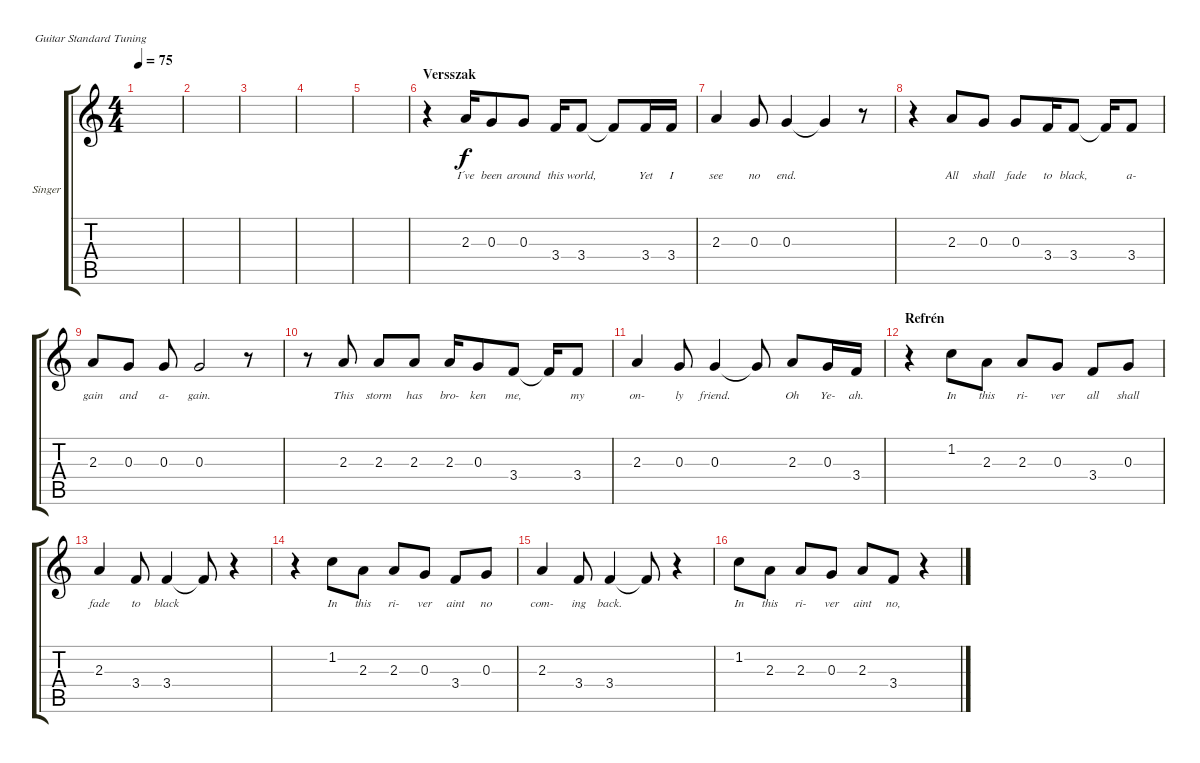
\defaultSystemsLayout 4
\bracketExtendMode groupsimilarinstruments
\firstSystemTrackNameOrientation horizontal
\otherSystemsTrackNameOrientation horizontal
\track ("Zakk Wylde: Voice" "Singer") {instrument electricguitarclean}
\staff {score tabs}
\tuning (E4 B3 G3 D3 A2 E2)
\ts (4 4)
\tempo 75
\clef g2
\scale
0.333333
\ks c
|
\scale
0.333333 |
\scale
0.333333 |
\scale
0.333333 |
\scale
0.333333 |
\section ("" "Versszak")
\scale
0.333333 r.4 2.3.16{lyrics (0 "I´ve") lyrics (1 "") lyrics (2 "") lyrics (3 "") lyrics (4 "")} 0.3.8{lyrics (0 "been") lyrics (1 "") lyrics (2 "") lyrics (3 "") lyrics (4 "")} 0.3.8{lyrics (0 "around") lyrics (1 "") lyrics (2 "") lyrics (3 "") lyrics (4 "")} 3.4.16{lyrics (0 "this") lyrics (1 "") lyrics (2 "") lyrics (3 "") lyrics (4 "")} 3.4.8{lyrics (0 "world,") lyrics (1 "") lyrics (2 "") lyrics (3 "") lyrics (4 "")} 3.4{t}.8{lyrics (0 "") lyrics (1 "") lyrics (2 "") lyrics (3 "") lyrics (4 "")} 3.4.16{lyrics (0 "Yet") lyrics (1 "") lyrics (2 "") lyrics (3 "") lyrics (4 "")} 3.4.16{lyrics (0 "I") lyrics (1 "") lyrics (2 "") lyrics (3 "") lyrics (4 "")} |
\scale
0.333333 2.3.4{lyrics (0 "see") lyrics (1 "") lyrics (2 "") lyrics (3 "") lyrics (4 "")} 0.3.8{lyrics (0 "no") lyrics (1 "") lyrics (2 "") lyrics (3 "") lyrics (4 "")} 0.3.4{lyrics (0 "end.") lyrics (1 "") lyrics (2 "") lyrics (3 "") lyrics (4 "")} 0.3{t}.4{lyrics (0 "") lyrics (1 "") lyrics (2 "") lyrics (3 "") lyrics (4 "")} r.8 |
\scale
0.333333 r.4 2.3.8{lyrics (0 "All") lyrics (1 "") lyrics (2 "") lyrics (3 "") lyrics (4 "")} 0.3.8{lyrics (0 "shall") lyrics (1 "") lyrics (2 "") lyrics (3 "") lyrics (4 "")} 0.3.8{lyrics (0 "fade") lyrics (1 "") lyrics (2 "") lyrics (3 "") lyrics (4 "")} 3.4.16{lyrics (0 "to") lyrics (1 "") lyrics (2 "") lyrics (3 "") lyrics (4 "")} 3.4.8{lyrics (0 "black,") lyrics (1 "") lyrics (2 "") lyrics (3 "") lyrics (4 "")} 3.4{t}.16{lyrics (0 "") lyrics (1 "") lyrics (2 "") lyrics (3 "") lyrics (4 "")} 3.4.8{lyrics (0 "a-") lyrics (1 "") lyrics (2 "") lyrics (3 "") lyrics (4 "")} |
\scale
0.333333 2.3.8{lyrics (0 "gain") lyrics (1 "") lyrics (2 "") lyrics (3 "") lyrics (4 "")} 0.3.8{lyrics (0 "and") lyrics (1 "") lyrics (2 "") lyrics (3 "") lyrics (4 "")} 0.3.8{lyrics (0 "a-") lyrics (1 "") lyrics (2 "") lyrics (3 "") lyrics (4 "")} 0.3.2{lyrics (0 "gain.") lyrics (1 "") lyrics (2 "") lyrics (3 "") lyrics (4 "")} r.8 |
\scale
0.333333 r.8 2.3.8{lyrics (0 "This") lyrics (1 "") lyrics (2 "") lyrics (3 "") lyrics (4 "")} 2.3.8{lyrics (0 "storm") lyrics (1 "") lyrics (2 "") lyrics (3 "") lyrics (4 "")} 2.3.8{lyrics (0 "has") lyrics (1 "") lyrics (2 "") lyrics (3 "") lyrics (4 "")} 2.3.16{lyrics (0 "bro-") lyrics (1 "") lyrics (2 "") lyrics (3 "") lyrics (4 "")} 0.3.8{lyrics (0 "ken") lyrics (1 "") lyrics (2 "") lyrics (3 "") lyrics (4 "")} 3.4.8{lyrics (0 "me,") lyrics (1 "") lyrics (2 "") lyrics (3 "") lyrics (4 "")} 3.4{t}.16{lyrics (0 "") lyrics (1 "") lyrics (2 "") lyrics (3 "") lyrics (4 "")} 3.4.8{lyrics (0 "my") lyrics (1 "") lyrics (2 "") lyrics (3 "") lyrics (4 "")} |
\scale
0.333333 2.3.4{lyrics (0 "on-") lyrics (1 "") lyrics (2 "") lyrics (3 "") lyrics (4 "")} 0.3.8{lyrics (0 "ly") lyrics (1 "") lyrics (2 "") lyrics (3 "") lyrics (4 "")} 0.3.4{lyrics (0 "friend.") lyrics (1 "") lyrics (2 "") lyrics (3 "") lyrics (4 "")} 0.3{t}.8{lyrics (0 "") lyrics (1 "") lyrics (2 "") lyrics (3 "") lyrics (4 "")} 2.3.8{lyrics (0 "Oh") lyrics (1 "") lyrics (2 "") lyrics (3 "") lyrics (4 "")} 0.3.16{lyrics (0 "Ye-") lyrics (1 "") lyrics (2 "") lyrics (3 "") lyrics (4 "")} 3.4.16{lyrics (0 "ah.") lyrics (1 "") lyrics (2 "") lyrics (3 "") lyrics (4 "")} |
\section ("" "Refrén")
\scale
0.333333 r.4 1.2.8{lyrics (0 "In") lyrics (1 "") lyrics (2 "") lyrics (3 "") lyrics (4 "")} 2.3.8{lyrics (0 "this") lyrics (1 "") lyrics (2 "") lyrics (3 "") lyrics (4 "")} 2.3.8{lyrics (0 "ri-") lyrics (1 "") lyrics (2 "") lyrics (3 "") lyrics (4 "")} 0.3.8{lyrics (0 "ver") lyrics (1 "") lyrics (2 "") lyrics (3 "") lyrics (4 "")} 3.4.8{lyrics (0 "all") lyrics (1 "") lyrics (2 "") lyrics (3 "") lyrics (4 "")} 0.3.8{lyrics (0 "shall") lyrics (1 "") lyrics (2 "") lyrics (3 "") lyrics (4 "")} |
\scale
0.333333 2.3.4{lyrics (0 "fade") lyrics (1 "") lyrics (2 "") lyrics (3 "") lyrics (4 "")} 3.4.8{lyrics (0 "to") lyrics (1 "") lyrics (2 "") lyrics (3 "") lyrics (4 "")} 3.4.4{lyrics (0 "black") lyrics (1 "") lyrics (2 "") lyrics (3 "") lyrics (4 "")} 3.4{t}.8{lyrics (0 "") lyrics (1 "") lyrics (2 "") lyrics (3 "") lyrics (4 "")} r.4 |
\scale
0.333333 r.4 1.2.8{lyrics (0 "In") lyrics (1 "") lyrics (2 "") lyrics (3 "") lyrics (4 "")} 2.3.8{lyrics (0 "this") lyrics (1 "") lyrics (2 "") lyrics (3 "") lyrics (4 "")} 2.3.8{lyrics (0 "ri-") lyrics (1 "") lyrics (2 "") lyrics (3 "") lyrics (4 "")} 0.3.8{lyrics (0 "ver") lyrics (1 "") lyrics (2 "") lyrics (3 "") lyrics (4 "")} 3.4.8{lyrics (0 "aint") lyrics (1 "") lyrics (2 "") lyrics (3 "") lyrics (4 "")} 0.3.8{lyrics (0 "no") lyrics (1 "") lyrics (2 "") lyrics (3 "") lyrics (4 "")} |
\scale
0.333333 2.3.4{lyrics (0 "com-") lyrics (1 "") lyrics (2 "") lyrics (3 "") lyrics (4 "")} 3.4.8{lyrics (0 "ing") lyrics (1 "") lyrics (2 "") lyrics (3 "") lyrics (4 "")} 3.4.4{lyrics (0 "back.") lyrics (1 "") lyrics (2 "") lyrics (3 "") lyrics (4 "")} 3.4{t}.8{lyrics (0 "") lyrics (1 "") lyrics (2 "") lyrics (3 "") lyrics (4 "")} r.4 |
\scale
0.333333 1.2.8{lyrics (0 "In") lyrics (1 "") lyrics (2 "") lyrics (3 "") lyrics (4 "")} 2.3.8{lyrics (0 "this") lyrics (1 "") lyrics (2 "") lyrics (3 "") lyrics (4 "")} 2.3.8{lyrics (0 "ri-") lyrics (1 "") lyrics (2 "") lyrics (3 "") lyrics (4 "")} 0.3.8{lyrics (0 "ver") lyrics (1 "") lyrics (2 "") lyrics (3 "") lyrics (4 "")} 2.3.8{lyrics (0 "aint") lyrics (1 "") lyrics (2 "") lyrics (3 "") lyrics (4 "")} 3.4.8{lyrics (0 "no,") lyrics (1 "") lyrics (2 "") lyrics (3 "") lyrics (4 "")} r.4
